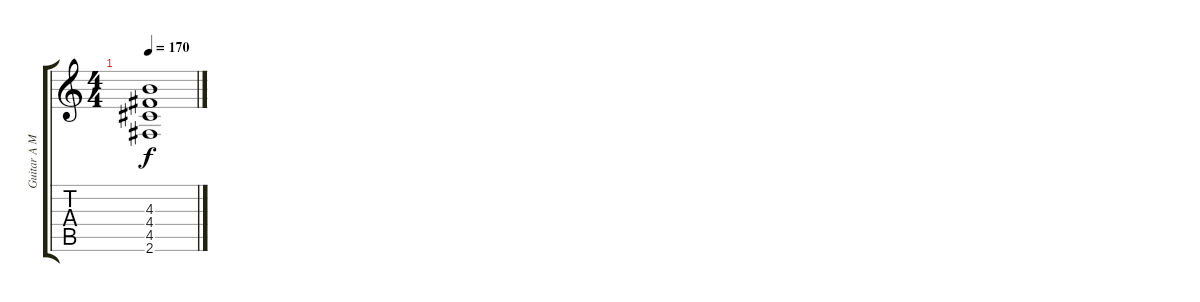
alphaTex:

\track ("Guitar A Mathias Farm" "Guitar A M") {instrument distortionguitar}
\staff {score tabs}
\tuning (E4 B3 G3 D3 A2 E2) {hide}
\ts (4 4)
\tempo 170
\clef g2
\ks c
(4.3 4.4 4.5 2.6).1{dy f}
